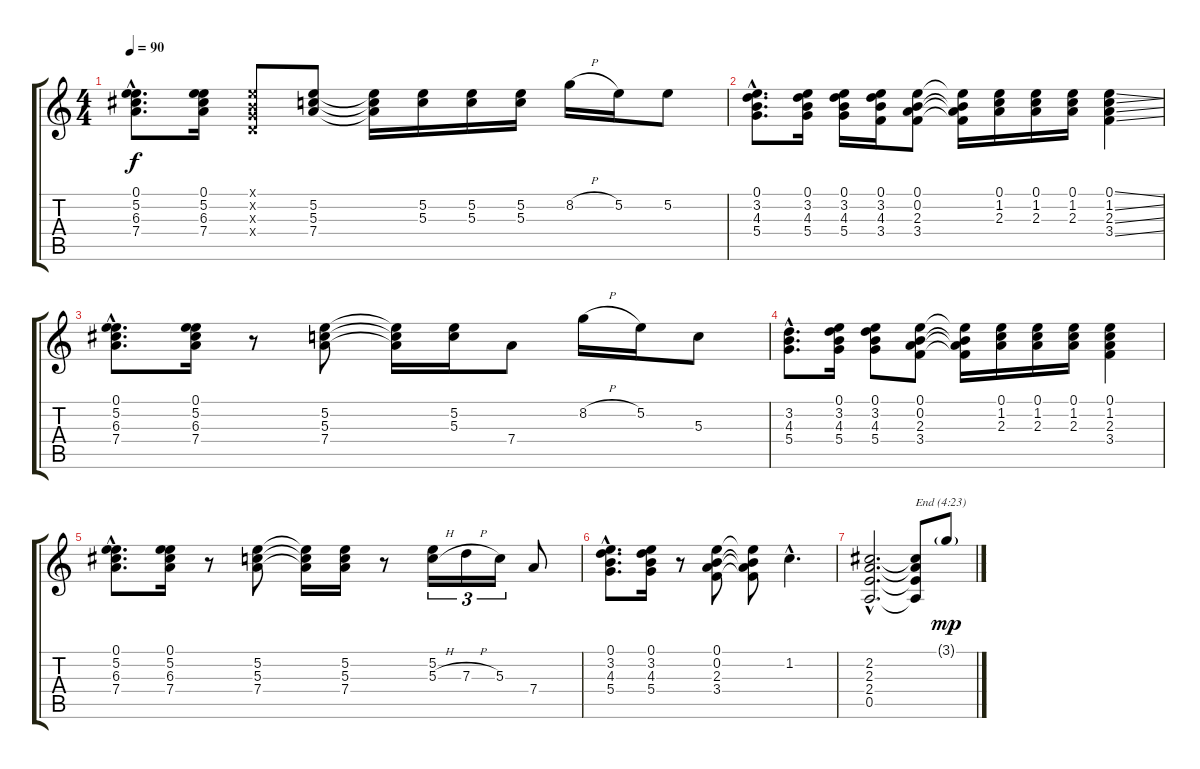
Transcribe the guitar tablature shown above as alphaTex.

\track "" {instrument acousticguitarnylon}
\staff {score tabs}
\tuning (E4 B3 G3 D3 A2 E2) {hide}
\ts (4 4)
\tempo 90
\clef g2
\ks c
(0.1{hac} 5.2{hac} 6.3{hac} 7.4{hac}).8{d dy f} (0.1 5.2 6.3 7.4).16 (0.1{x} 0.2{x} 0.3{x} 0.4{x}).8 (5.2 5.3 7.4).8 (5.2{t} 5.3{t} 7.4{t}).16 (5.2 5.3).16 (5.2 5.3).16 (5.2 5.3).16 8.2{h}.16 5.2.16 5.2.8 |
(0.1{hac} 3.2{hac} 4.3{hac} 5.4{hac}).8{d} (0.1 3.2 4.3 5.4).16 (0.1 3.2 4.3 5.4).16 (0.1 3.2 4.3 3.4).16 (0.1 0.2 2.3 3.4).8 (0.1{t} 0.2{t} 2.3{t} 3.4{t}).16 (0.1 1.2 2.3).16 (0.1 1.2 2.3).16 (0.1 1.2 2.3).16 (0.1{ss} 1.2{ss} 2.3{ss} 3.4{ss}).4 |
(0.1{hac} 5.2{hac} 6.3{hac} 7.4{hac}).8{d} (0.1 5.2 6.3 7.4).16 r.8 (5.2 5.3 7.4).8 (5.2{t} 5.3{t} 7.4{t}).16 (5.2 5.3).16 7.4.8 8.2{h}.16 5.2.16 5.3.8 |
(3.2{hac} 4.3{hac} 5.4{hac}).8{d} (0.1 3.2 4.3 5.4).16 (0.1 3.2 4.3 5.4).8 (0.1 0.2 2.3 3.4).8 (0.1{t} 0.2{t} 2.3{t} 3.4{t}).16 (0.1 1.2 2.3).16 (0.1 1.2 2.3).16 (0.1 1.2 2.3).16 (0.1 1.2 2.3 3.4).4 |
(0.1{hac} 5.2{hac} 6.3{hac} 7.4{hac}).8{d} (0.1 5.2 6.3 7.4).16 r.8 (5.2 5.3 7.4).8 (5.2{t} 5.3{t} 7.4{t}).16 (5.2 5.3 7.4).16 r.8 (5.2 5.3{h}).16{tu (3 2)} 7.3{h}.16{tu (3 2)} 5.3.16{tu (3 2)} 7.4.8 |
(0.1{hac} 3.2{hac} 4.3{hac} 5.4{hac}).8{d} (0.1 3.2 4.3 5.4).16 r.8 (0.1 0.2 2.3 3.4).8 (0.1{t} 0.2{t} 2.3{t} 3.4{t}).8 1.2{hac}.4{d} |
(2.2{hac} 2.3{hac} 2.4{hac} 0.5{hac}).2{d} (2.2{t} 2.3{t} 2.4{t} 0.5{t}).8{txt "End (4:23)"} 3.1{g}.8{dy mp}
